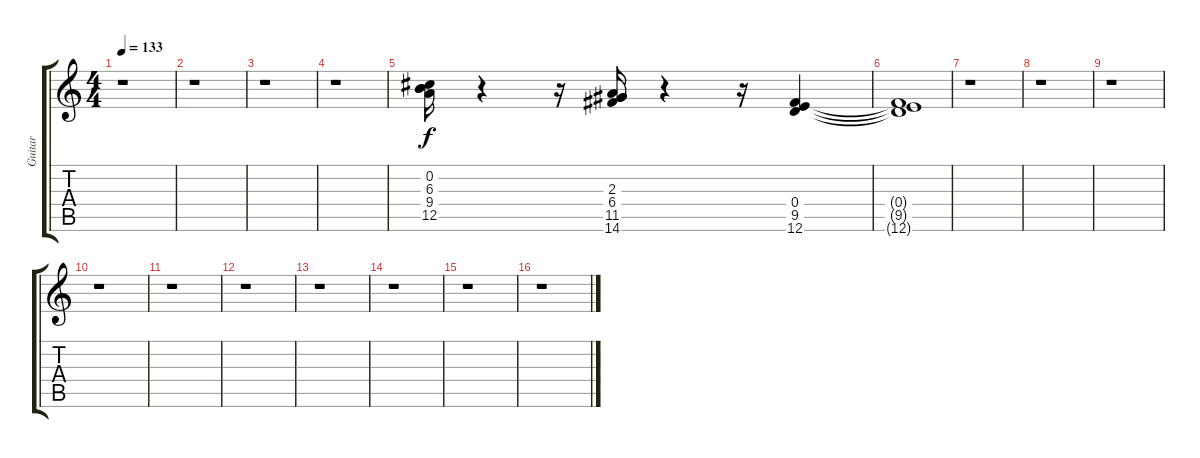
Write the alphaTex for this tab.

\track ("Guitar" "Guitar") {instrument acousticguitarsteel}
\staff {score tabs}
\tuning (E4 B3 G3 D3 A2 E2) {hide}
\ts (4 4)
\tempo 133
\clef g2
\ks c
r.1{dy f} |
r.1 |
r.1 |
r.1 |
(0.2 6.3 9.4 12.5).16{volume 16 balance 16 instrument acousticguitarsteel} r.4 r.16 (2.3 6.4 11.5 14.6).16 r.4 r.16 (0.4 9.5 12.6).4 |
(0.4{t} 9.5{t} 12.6{t}).1 |
r.1 |
r.1 |
r.1 |
r.1 |
r.1 |
r.1 |
r.1 |
r.1 |
r.1 |
r.1
